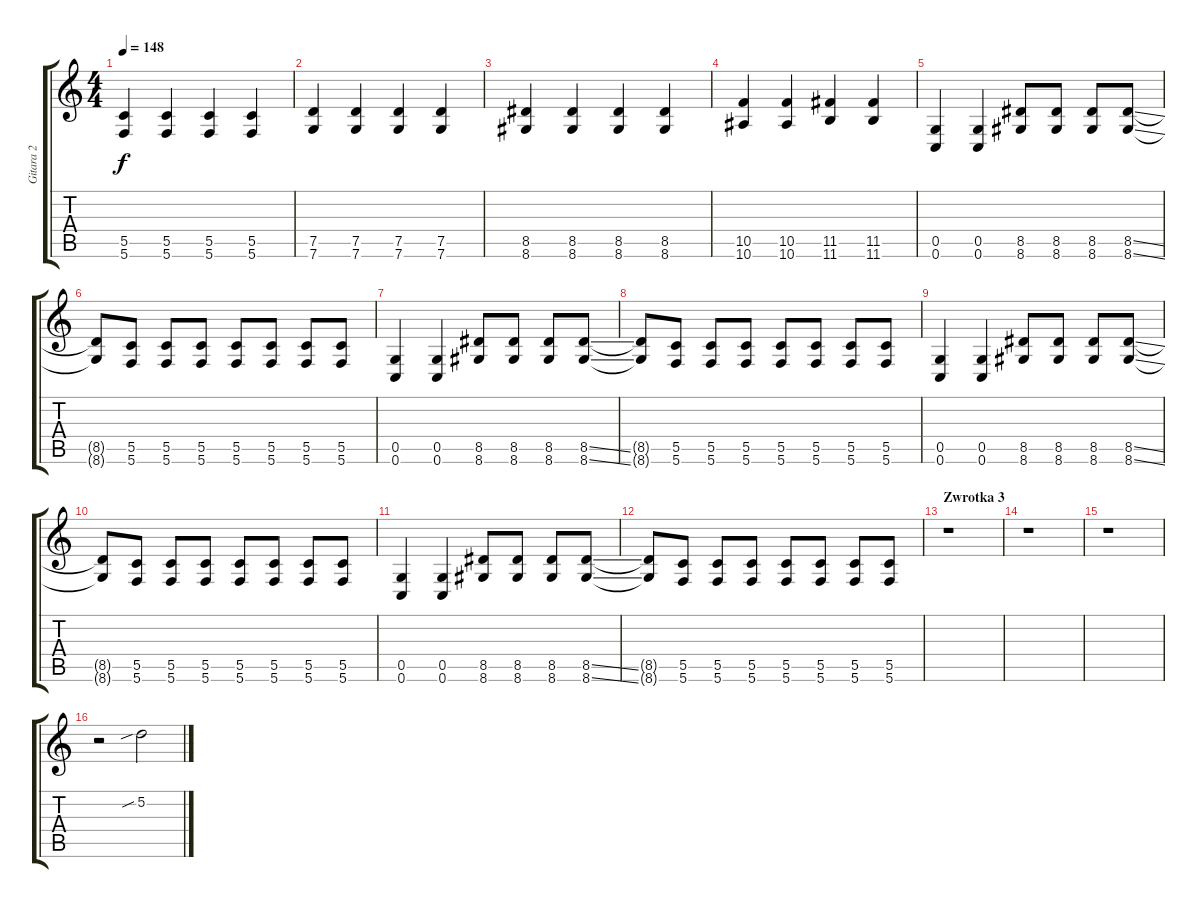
\track ("Gitara 2" "Gitara 2") {instrument distortionguitar}
\staff {score tabs}
\tuning (D4 A3 F3 C3 G2 C2) {hide}
\ts (4 4)
\tempo 148
\clef g2
\ks c
(5.5 5.6).4{dy f} (5.5 5.6).4 (5.5 5.6).4 (5.5 5.6).4 |
(7.5 7.6).4 (7.5 7.6).4 (7.5 7.6).4 (7.5 7.6).4 |
(8.5 8.6).4 (8.5 8.6).4 (8.5 8.6).4 (8.5 8.6).4 |
(10.5 10.6).4 (10.5 10.6).4 (11.5 11.6).4 (11.5 11.6).4 |
(0.5 0.6).4{volume 16 balance 2 instrument distortionguitar} (0.5 0.6).4 (8.5 8.6).8 (8.5 8.6).8 (8.5 8.6).8 (8.5{ss} 8.6{ss}).8 |
(8.5{t} 8.6{t}).8 (5.5 5.6).8 (5.5 5.6).8 (5.5 5.6).8 (5.5 5.6).8 (5.5 5.6).8 (5.5 5.6).8 (5.5 5.6).8 |
(0.5 0.6).4{volume 16 balance 2 instrument distortionguitar} (0.5 0.6).4 (8.5 8.6).8 (8.5 8.6).8 (8.5 8.6).8 (8.5{ss} 8.6{ss}).8 |
(8.5{t} 8.6{t}).8 (5.5 5.6).8 (5.5 5.6).8 (5.5 5.6).8 (5.5 5.6).8 (5.5 5.6).8 (5.5 5.6).8 (5.5 5.6).8 |
(0.5 0.6).4{volume 16 balance 2 instrument distortionguitar} (0.5 0.6).4 (8.5 8.6).8 (8.5 8.6).8 (8.5 8.6).8 (8.5{ss} 8.6{ss}).8 |
(8.5{t} 8.6{t}).8 (5.5 5.6).8 (5.5 5.6).8 (5.5 5.6).8 (5.5 5.6).8 (5.5 5.6).8 (5.5 5.6).8 (5.5 5.6).8 |
(0.5 0.6).4{volume 16 balance 2 instrument distortionguitar} (0.5 0.6).4 (8.5 8.6).8 (8.5 8.6).8 (8.5 8.6).8 (8.5{ss} 8.6{ss}).8 |
(8.5{t} 8.6{t}).8 (5.5 5.6).8 (5.5 5.6).8 (5.5 5.6).8 (5.5 5.6).8 (5.5 5.6).8 (5.5 5.6).8 (5.5 5.6).8 |
\section ("" "Zwrotka 3")
r.1 |
r.1 |
r.1 |
r.2{volume 10 balance 8} 5.2{sib}.2
